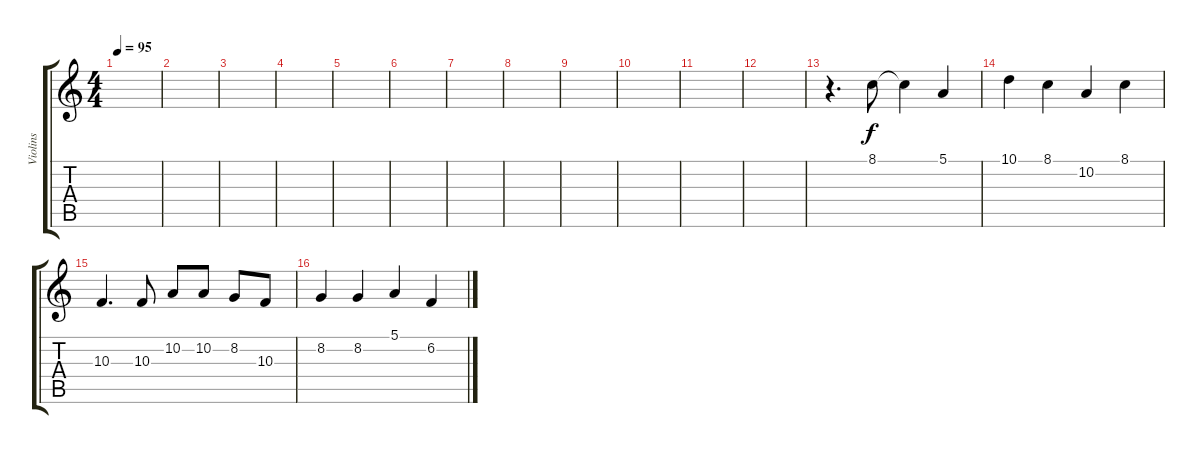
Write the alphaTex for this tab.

\track ("Violins" "Violins") {instrument stringensemble1}
\staff {score tabs}
\tuning (E4 B3 G3 D3 A2 E2) {hide}
\ts (4 4)
\tempo 95
\clef g2
\ks c
|
|
|
|
|
|
|
|
|
|
|
|
r.4{d} 8.1.8 8.1{t}.4 5.1.4 |
10.1.4 8.1.4 10.2.4 8.1.4 |
10.3.4{d} 10.3.8 10.2.8 10.2.8 8.2.8 10.3.8 |
8.2.4 8.2.4 5.1.4 6.2.4
